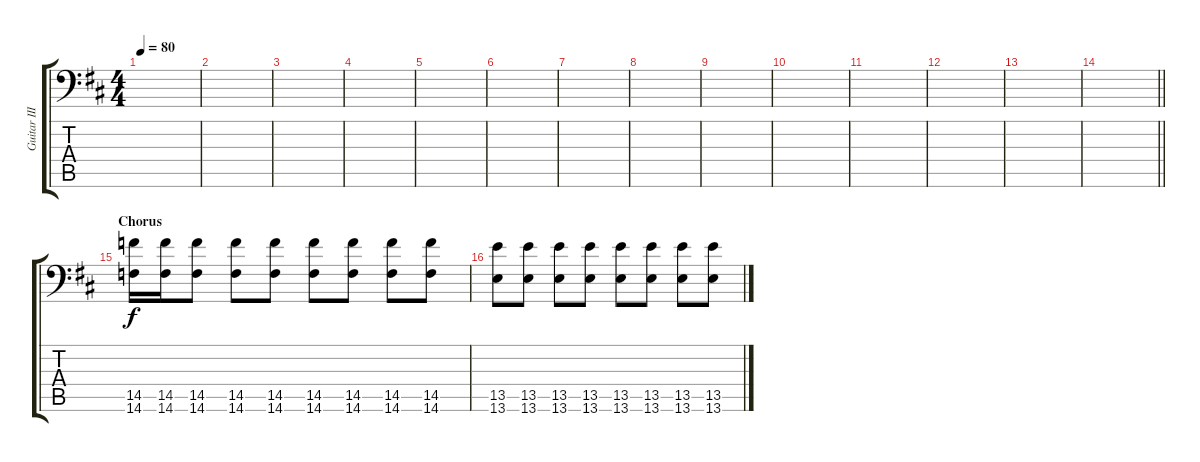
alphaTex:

\track ("Guitar III" "Guitar III") {instrument distortionguitar}
\staff {score tabs}
\tuning (Bb3 F3 Db3 Ab2 Eb2 Eb1) {hide}
\ts (4 4)
\tempo 80
\clef f4
\ks d
|
|
|
|
|
|
|
|
|
|
|
|
|
\barLineRight lightlight
|
\section ("" "Chorus")
(14.5 14.6).16 (14.5 14.6).16 (14.5 14.6).8 (14.5 14.6).8 (14.5 14.6).8 (14.5 14.6).8 (14.5 14.6).8 (14.5 14.6).8 (14.5 14.6).8 |
(13.5 13.6).8 (13.5 13.6).8 (13.5 13.6).8 (13.5 13.6).8 (13.5 13.6).8 (13.5 13.6).8 (13.5 13.6).8 (13.5 13.6).8
